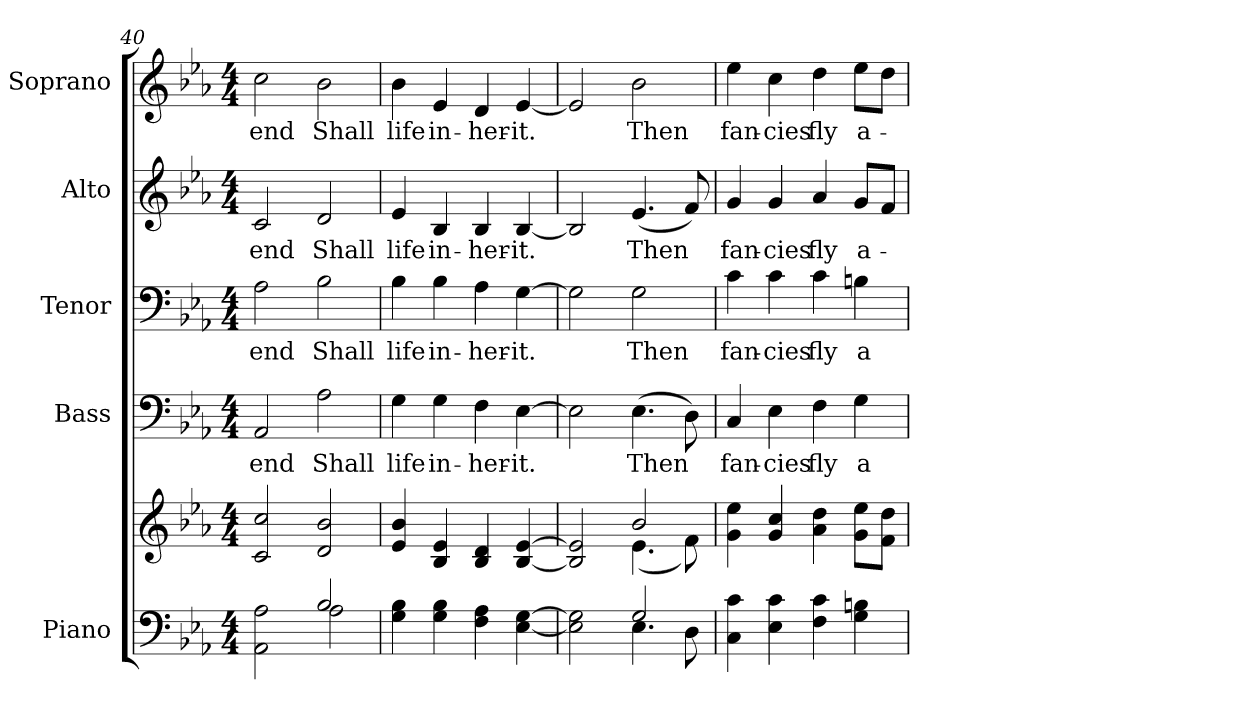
**kern	**kern	**kern	**text	**kern	**text	**kern	**text	**kern	**text
*part5	*part5	*part4	*part4	*part3	*part3	*part2	*part2	*part1	*part1
*staff6	*staff5	*staff4	*staff4	*staff3	*staff3	*staff2	*staff2	*staff1	*staff1
*I"Piano	*	*I"Bass	*	*I"Tenor	*	*I"Alto	*	*I"Soprano	*
*I'Pno.	*	*I'B.	*	*I'T.	*	*I'A.	*	*I'S.	*
!!LO:PB:g=z
*clefF4	*clefG2	*clefF4	*	*clefF4	*	*clefG2	*	*clefG2	*
*k[b-e-a-]	*k[b-e-a-]	*k[b-e-a-]	*	*k[b-e-a-]	*	*k[b-e-a-]	*	*k[b-e-a-]	*
*E-:	*E-:	*E-:	*	*E-:	*	*E-:	*	*E-:	*
*M4/4	*M4/4	*M4/4	*	*M4/4	*	*M4/4	*	*M4/4	*
=40	=40	=40	=40	=40	=40	=40	=40	=40	=40
*^	*	*	*	*	*	*	*	*	*
!	!	!	!	!LO:LY:b:color=#000000	!	!	!	!	!	!
!	!	!	!	!	!	!LO:LY:b:color=#000000	!	!	!	!
!	!	!	!	!	!	!	!	!LO:LY:b:color=#000000	!	!
!	!	!	!	!	!	!	!	!	!	!LO:LY:b:color=#000000
2AA-i\ 2A-i	2ryy	2ci/ 2cci	2AA-i/	end	2A-i\	end	2ci/	end	2cci\	end
!	!	!	!	!LO:LY:b:color=#000000	!	!	!	!	!	!
!	!	!	!	!	!	!LO:LY:b:color=#000000	!	!	!	!
!	!	!	!	!	!	!	!	!LO:LY:b:color=#000000	!	!
!	!	!	!	!	!	!	!	!	!	!LO:LY:b:color=#000000
2B-i/	2A-i\	2di/ 2b-i	2A-i\	Shall	2B-i\	Shall	2di/	Shall	2b-i\	Shall
*v	*v	*	*	*	*	*	*	*	*	*
=41	=41	=41	=41	=41	=41	=41	=41	=41	=41
*^	*	*	*	*	*	*	*	*	*
!	!	!	!	!LO:LY:b:color=#000000	!	!	!	!	!	!
*v	*v	*	*	*	*	*	*	*	*	*
*^	*	*	*	*	*	*	*	*	*
!	!	!	!	!	!	!LO:LY:b:color=#000000	!	!	!	!
*v	*v	*	*	*	*	*	*	*	*	*
*^	*	*	*	*	*	*	*	*	*
!	!	!	!	!	!	!	!	!LO:LY:b:color=#000000	!	!
*v	*v	*	*	*	*	*	*	*	*	*
*^	*	*	*	*	*	*	*	*	*
!	!	!	!	!	!	!	!	!	!	!LO:LY:b:color=#000000
*v	*v	*	*	*	*	*	*	*	*	*
4Gi\ 4B-i	4e-i/ 4b-i	4Gi\	life	4B-i\	life	4e-i/	life	4b-i\	life
!	!	!	!LO:LY:b:color=#000000	!	!	!	!	!	!
!	!	!	!	!	!LO:LY:b:color=#000000	!	!	!	!
!	!	!	!	!	!	!	!LO:LY:b:color=#000000	!	!
!	!	!	!	!	!	!	!	!	!LO:LY:b:color=#000000
4Gi\ 4B-i	4B-i/ 4e-i	4Gi\	in-	4B-i\	in-	4B-i/	in-	4e-i/	in-
!	!	!	!LO:LY:b:color=#000000	!	!	!	!	!	!
!	!	!	!	!	!LO:LY:b:color=#000000	!	!	!	!
!	!	!	!	!	!	!	!LO:LY:b:color=#000000	!	!
!	!	!	!	!	!	!	!	!	!LO:LY:b:color=#000000
4Fi\ 4A-i	4B-i/ 4di	4Fi\	-her-	4A-i\	-her-	4B-i/	-her-	4di/	-her-
!	!	!	!LO:LY:b:color=#000000	!	!	!	!	!	!
!	!	!	!	!	!LO:LY:b:color=#000000	!	!	!	!
!	!	!	!	!	!	!	!LO:LY:b:color=#000000	!	!
!	!	!	!	!	!	!	!	!	!LO:LY:b:color=#000000
[<4E-i\ [>4Gi	[<4B-i/ [>4e-i	[>4E-i\	-it.	[>4Gi\	-it.	[<4B-i/	-it.	[<4e-i/	-it.
!!LO:PB:g=z
=42	=42	=42	=42	=42	=42	=42	=42	=42	=42
*^	*^	*	*	*	*	*	*	*	*
2E-i\] 2Gi]	2ryy	2B-i/] 2e-i]	2ryy	2E-i\]	.	2Gi\]	.	2B-i/]	.	2e-i/]	.
!	!	!	!	!	!LO:LY:b:color=#000000	!	!	!	!	!	!
!	!	!	!	!	!	!	!LO:LY:b:color=#000000	!	!	!	!
!	!	!	!	!	!	!	!	!	!LO:LY:b:color=#000000	!	!
!	!	!	!	!	!	!	!	!	!	!	!LO:LY:b:color=#000000
2Gi/	4.E-i\	2b-i/	(4.e-i\	(4.E-i\	Then	2Gi\	Then	(4.e-i/	Then	2b-i\	Then
.	8Di\	.	8fi\)	8Di\)	.	.	.	8fi/)	.	.	.
*v	*v	*	*	*	*	*	*	*	*	*	*
*	*v	*v	*	*	*	*	*	*	*	*
=43	=43	=43	=43	=43	=43	=43	=43	=43	=43
*^	*^	*	*	*	*	*	*	*	*
!	!	!	!	!	!LO:LY:b:color=#000000	!	!	!	!	!	!
*v	*v	*	*	*	*	*	*	*	*	*	*
*	*v	*v	*	*	*	*	*	*	*	*
*^	*^	*	*	*	*	*	*	*	*
!	!	!	!	!	!	!	!LO:LY:b:color=#000000	!	!	!	!
*v	*v	*	*	*	*	*	*	*	*	*	*
*	*v	*v	*	*	*	*	*	*	*	*
*^	*^	*	*	*	*	*	*	*	*
!	!	!	!	!	!	!	!	!	!LO:LY:b:color=#000000	!	!
*v	*v	*	*	*	*	*	*	*	*	*	*
*	*v	*v	*	*	*	*	*	*	*	*
*^	*^	*	*	*	*	*	*	*	*
!	!	!	!	!	!	!	!	!	!	!	!LO:LY:b:color=#000000
*v	*v	*	*	*	*	*	*	*	*	*	*
*	*v	*v	*	*	*	*	*	*	*	*
4Ci\ 4ci	4gi\ 4ee-i	4Ci/	fan-	4ci\	fan-	4gi/	fan-	4ee-i\	fan-
!	!	!	!LO:LY:b:color=#000000	!	!	!	!	!	!
!	!	!	!	!	!LO:LY:b:color=#000000	!	!	!	!
!	!	!	!	!	!	!	!LO:LY:b:color=#000000	!	!
!	!	!	!	!	!	!	!	!	!LO:LY:b:color=#000000
4E-i\ 4ci	4gi/ 4cci	4E-i\	-cies	4ci\	-cies	4gi/	-cies	4cci\	-cies
!	!	!	!LO:LY:b:color=#000000	!	!	!	!	!	!
!	!	!	!	!	!LO:LY:b:color=#000000	!	!	!	!
!	!	!	!	!	!	!	!LO:LY:b:color=#000000	!	!
!	!	!	!	!	!	!	!	!	!LO:LY:b:color=#000000
4Fi\ 4ci	4a-i\ 4ddi	4Fi\	fly	4ci\	fly	4a-i/	fly	4ddi\	fly
!	!	!	!LO:LY:b:color=#000000	!	!	!	!	!	!
!	!	!	!	!	!LO:LY:b:color=#000000	!	!	!	!
!	!	!	!	!	!	!	!LO:LY:b:color=#000000	!	!
!	!	!	!	!	!	!	!	!	!LO:LY:b:color=#000000
4Gi\ 4Bni	8gi\ 8ee-iL	4Gi\	a-	4Bni\	a-	8gi/L	a-	8ee-i\L	a-
.	8fi\ 8ddiJ	.	.	.	.	8fi/J	.	8ddi\J	.
=	=	=	=	=	=	=	=	=	=
*-	*-	*-	*-	*-	*-	*-	*-	*-	*-
